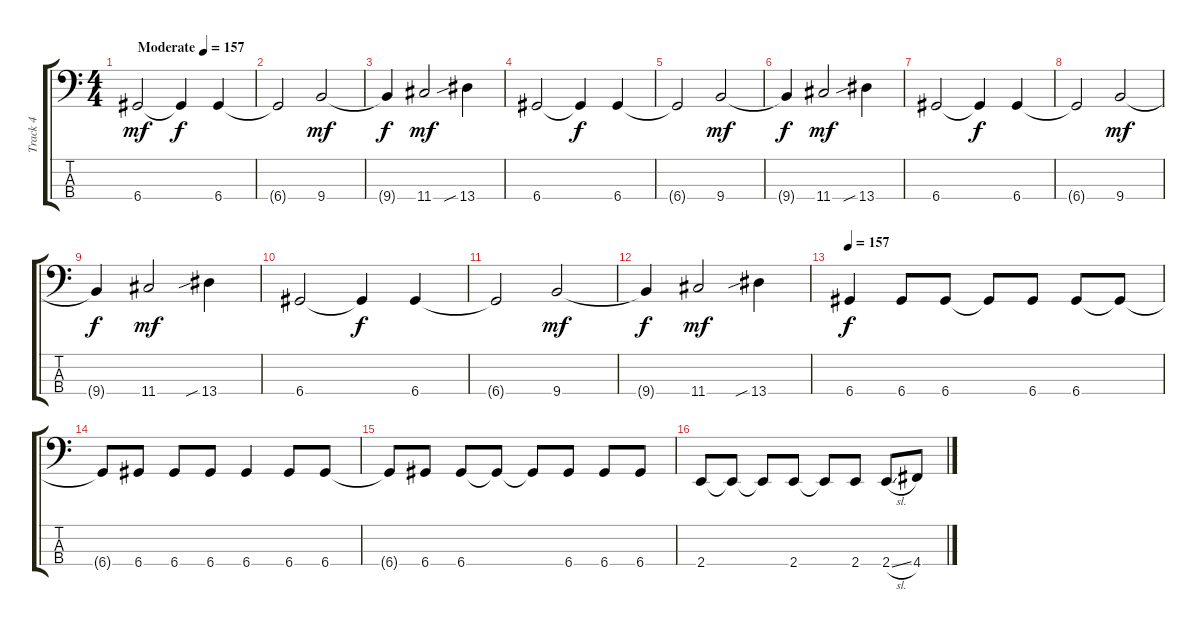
\track ("Track 4" "Track 4") {instrument electricbassfinger}
\staff {score tabs}
\tuning (G2 D2 A1 D1) {hide}
\ts (4 4)
\tempo (157 "Moderate")
\clef f4
\ks c
6.4.2{dy mf instrument electricbassfinger} 6.4{t}.4{dy f} 6.4.4 |
6.4{t}.2 9.4.2{dy mf} |
9.4{t}.4{dy f} 11.4.2{dy mf} 13.4{sib}.4 |
6.4.2 6.4{t}.4{dy f} 6.4.4 |
6.4{t}.2 9.4.2{dy mf} |
9.4{t}.4{dy f} 11.4.2{dy mf} 13.4{sib}.4 |
6.4.2 6.4{t}.4{dy f} 6.4.4 |
6.4{t}.2 9.4.2{dy mf} |
9.4{t}.4{dy f} 11.4.2{dy mf} 13.4{sib}.4 |
6.4.2 6.4{t}.4{dy f} 6.4.4 |
6.4{t}.2 9.4.2{dy mf} |
9.4{t}.4{dy f} 11.4.2{dy mf} 13.4{sib}.4 |
\tempo 157
6.4.4{dy f} 6.4.8 6.4.8 6.4{t}.8 6.4.8 6.4.8 6.4{t}.8 |
6.4{t}.8 6.4.8 6.4.8 6.4.8 6.4.4 6.4.8 6.4.8 |
6.4{t}.8 6.4.8 6.4.8 6.4{t}.8 6.4{t}.8 6.4.8 6.4.8 6.4.8 |
2.4.8 2.4{t}.8 2.4{t}.8 2.4.8 2.4{t}.8 2.4.8 2.4{sl}.8 4.4.8
